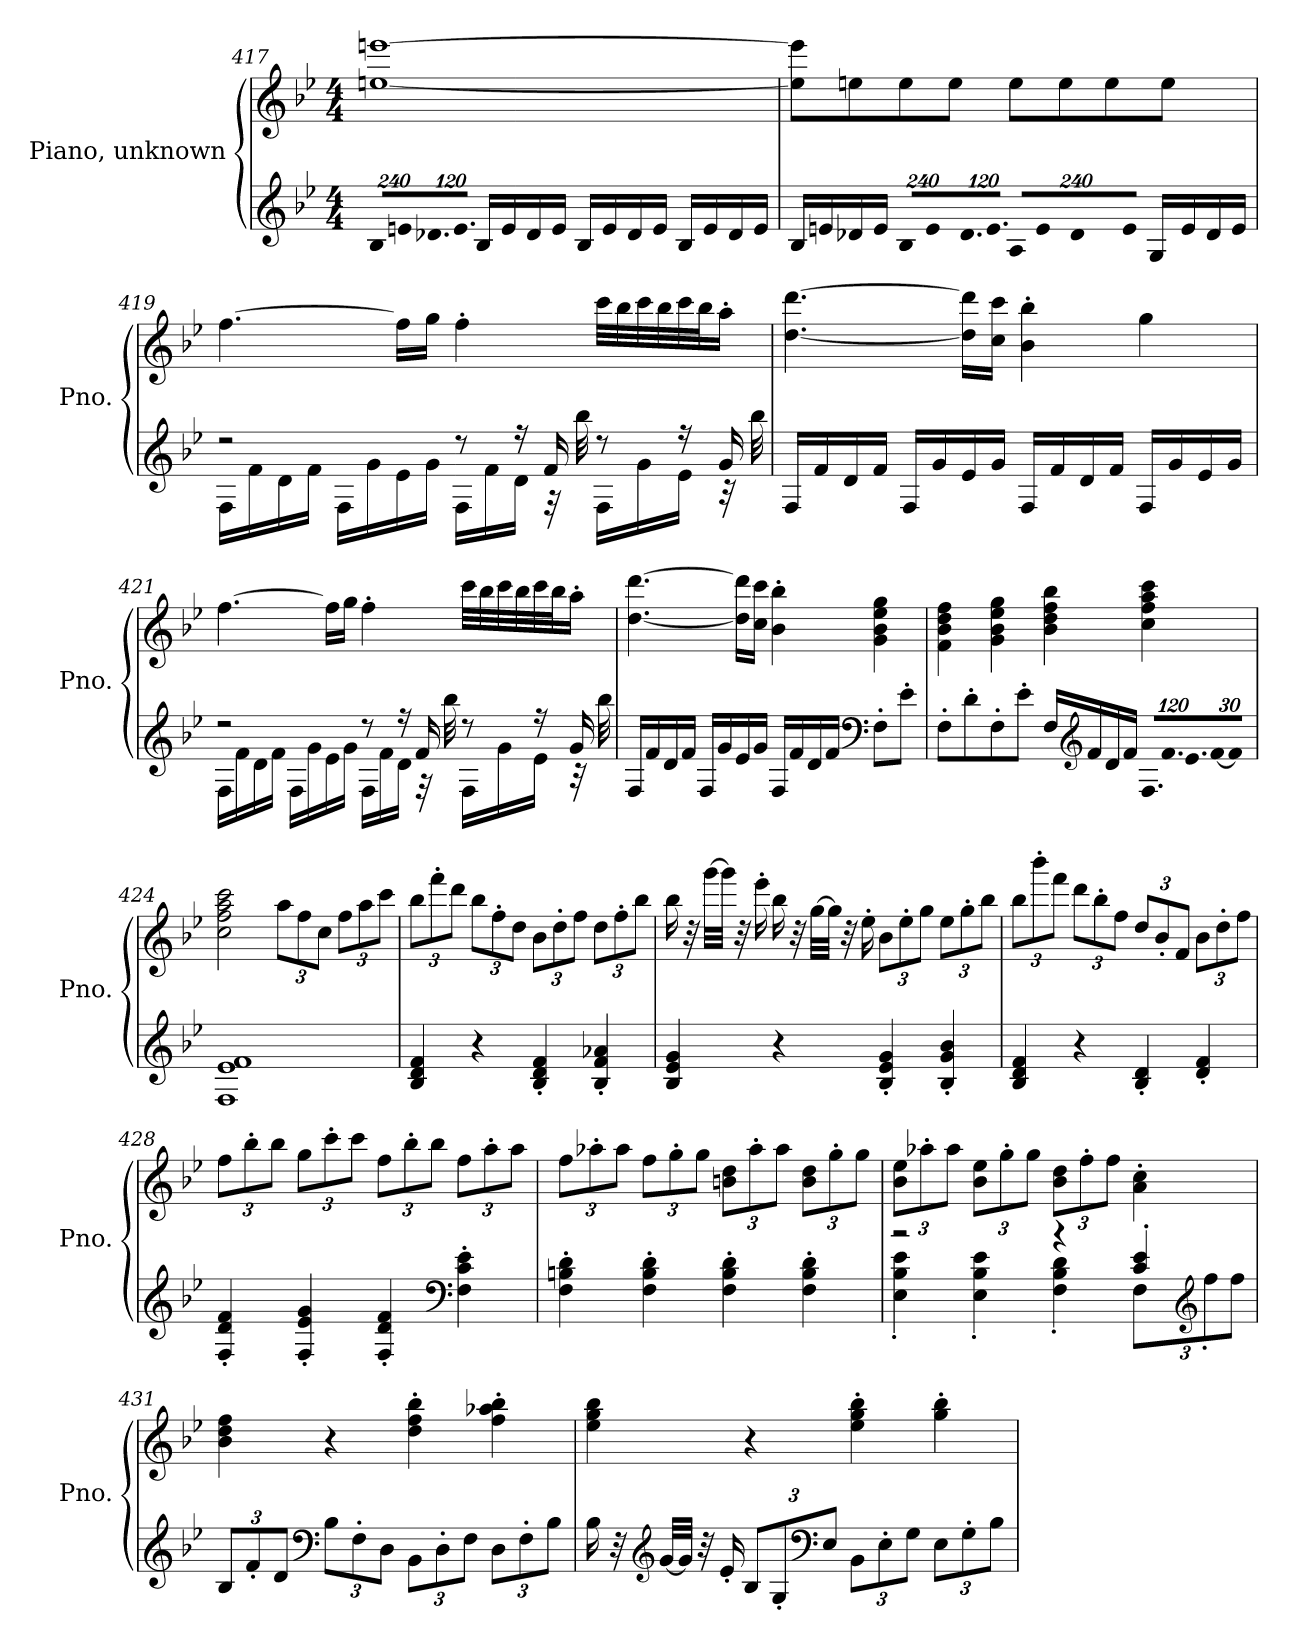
**kern	**kern
*part1	*part1
*staff2	*staff1
*I"Piano, unknown	*
*I'Pno.	*
*clefG2	*clefG2
*k[b-e-]	*k[b-e-]
*M4/4	*M4/4
*Xbrackettup	*
=417	=417
!LO:N:vis=16	!
1920%137B-/LL	[1een [1eeen
!LO:N:vis=16	!
1920%137en/	.
!LO:N:vis=32.	!
1920%103d-X/L	.
!LO:N:vis=32.	!
1920%103e/JJJ	.
16B-/LL	.
16e/	.
16d-/	.
16e/JJ	.
16B-/LL	.
16e/	.
16d-/	.
16e/JJ	.
16B-/LL	.
16e/	.
16d-/	.
16e/JJ	.
!!LO:LB:g=z
=418	=418
16B-/LL	8ee\] 8eee\]L
16en/	.
16d-X/	8een\
16e/JJ	.
!LO:N:vis=16	!
1920%137B-/LL	8ee\
!LO:N:vis=16	!
1920%137e/	.
.	8ee\J
!LO:N:vis=32.	!
1920%103d-/L	.
!LO:N:vis=32.	!
1920%103e/JJJ	.
!LO:N:vis=16	!
1920%137A/LL	8ee\L
!LO:N:vis=16	!
1920%137e/	.
.	8ee\
!LO:N:vis=32	!
640%23d-/K	.
!LO:N:vis=16	!
1920%137e/JJ	.
16G/LL	8ee\
16e/	.
16d-/	8ee\J
16e/JJ	.
=419	=419
*^	*
2r	16F\LL	[4.ff\
.	16f\	.
.	16d\	.
.	16f\JJ	.
.	16F\LL	.
.	16g\	.
.	16e-\	16ff\LL]
.	16g\JJ	16gg\JJ
8r	16F\LL	4ff'\
.	16f\	.
16r	16d\JJ	.
16f/	32r	.
.	32bb-\	.
8r	16F\LL	32ccc\LLL
.	.	32bb-\
.	16g\	32ccc\
.	.	32bb-\
16r	16e-\JJ	32ccc\
.	.	32bb-\J
16g/	32r	16aa'\JJ
.	32bb-\	.
*v	*v	*
!!LO:LB:g=z
=420	=420
16F/LL	[4.dd\ [4.ddd\
16f/	.
16d/	.
16f/JJ	.
16F/LL	.
16g/	.
16e-/	16dd\] 16ddd\]LL
16g/JJ	16cc\ 16ccc\JJ
16F/LL	4b-\' 4bb-\'
16f/	.
16d/	.
16f/JJ	.
16F/LL	4gg\
16g/	.
16e-/	.
16g/JJ	.
=421	=421
*^	*
2r	16F\LL	[4.ff\
.	16f\	.
.	16d\	.
.	16f\JJ	.
.	16F\LL	.
.	16g\	.
.	16e-\	16ff\LL]
.	16g\JJ	16gg\JJ
8r	16F\LL	4ff'\
.	16f\	.
16r	16d\JJ	.
16f/	32r	.
.	32bb-\	.
8r	16F\LL	32ccc\LLL
.	.	32bb-\
.	16g\	32ccc\
.	.	32bb-\
16r	16e-\JJ	32ccc\
.	.	32bb-\J
16g/	32r	16aa'\JJ
.	32bb-\	.
*v	*v	*
!!LO:LB:g=z
=422	=422
16F/LL	[4.dd\ [4.ddd\
16f/	.
16d/	.
16f/JJ	.
16F/LL	.
16g/	.
16e-/	16dd\] 16ddd\]LL
16g/JJ	16cc\ 16ccc\JJ
16F/LL	4b-\' 4bb-\'
16f/	.
16d/	.
16f/JJ	.
*clefF4	*
8F'\L	4g\ 4b-\ 4ee-\ 4gg\
8e-'\J	.
=423	=423
8F'\L	4f\ 4b-\ 4dd\ 4ff\
8d'\	.
8F'\	4g\ 4b-\ 4ee-\ 4gg\
8e-'\J	.
16F/LL	4b-\ 4dd\ 4ff\ 4bb-\
*clefG2	*
16f/	.
16d/	.
16f/JJ	.
!LO:N:vis=32.	!
1920%103F/LLL	4cc\ 4ff\ 4aa\ 4ccc\
!LO:N:vis=32.	!
1920%103f/	.
!LO:N:vis=32.	!
1920%103e-/	.
!LO:N:vis=64	!
[960%17f/JK	.
!LO:N:vis=16	!
1920%137f/JJ]	.
=424	=424
1F 1e- 1f	2cc\ 2ff\ 2aa\ 2ccc\
*	*Xbrackettup
.	12aa\L
.	12ff\
.	12cc\J
.	12ff\L
.	12aa\
.	12ccc\J
!!LO:LB:g=z
=425	=425
4B-/ 4d/ 4f/	12bb-\L
.	12fff'\
.	12ddd\J
4r	12bb-\L
.	12ff'\
.	12dd\J
4B-/' 4d/' 4f/'	12b-\L
.	12dd'\
.	12ff\J
4B-/' 4f/' 4a-X/'	12dd\L
.	12ff'\
.	12bb-\J
=426	=426
4B-/ 4e-/ 4g/	16bb-\
.	32r
.	[32ggg\LLL
.	32ggg\JJJ]
.	32r
.	16eee-'\
4r	16bb-\
.	32r
.	[32gg\LLL
.	32gg\JJJ]
.	32r
.	16ee-'\
4B-/' 4e-/' 4g/'	12b-\L
.	12ee-'\
.	12gg\J
4B-/' 4g/' 4b-/'	12ee-\L
.	12gg'\
.	12bb-\J
!!LO:PB:g=z
=427	=427
4B-/ 4d/ 4f/	12bb-\L
.	12bbb-'\
.	12fff\J
4r	12ddd\L
.	12bb-'\
.	12ff\J
4B-/' 4d/'	12dd/L
.	12b-'/
.	12f/J
4d/' 4f/'	12b-\L
.	12dd'\
.	12ff\J
=428	=428
4F/' 4d/' 4f/'	12ff\L
.	12bb-'\
.	12bb-\J
4F/' 4e-/' 4g/'	12gg\L
.	12ccc'\
.	12ccc\J
4F/' 4d/' 4f/'	12ff\L
.	12bb-'\
.	12bb-\J
*clefF4	*
4F\' 4c\' 4e-\'	12ff\L
.	12aa'\
.	12aa\J
=429	=429
4F\' 4Bn\' 4d\'	12ff\L
.	12aa-X'\
.	12aa-\J
4F\' 4B\' 4d\'	12ff\L
.	12gg'\
.	12gg\J
4F\' 4B\' 4d\'	12bn\ 12dd\L
.	12aa-'\
.	12aa-\J
4F\' 4B\' 4d\'	12b\ 12dd\L
.	12gg'\
.	12gg\J
!!LO:LB:g=z
=430	=430
*^	*
2r	4E-\' 4B-\' 4e-\'	12b-\ 12ee-\L
.	.	12aa-X'\
.	.	12aa-\J
.	4E-\' 4B-\' 4e-\'	12b-\ 12ee-\L
.	.	12gg'\
.	.	12gg\J
4r	4F\' 4B-\' 4d\'	12b-\ 12dd\L
.	.	12ff'\
.	.	12ff\J
4c/' 4e-/'	12F\L	4a\' 4cc\'
*clefG2	*	*
.	12ff'\	.
.	12ff\J	.
*v	*v	*
=431	=431
12B-/L	4b-\ 4dd\ 4ff\
12f'/	.
12d/J	.
*clefF4	*
12B-\L	4r
12F'\	.
12D\J	.
12BB-\L	4dd\' 4ff\' 4bb-\'
12D'\	.
12F\J	.
12D\L	4ff\' 4aa-X\' 4bb-\'
12F'\	.
12B-\J	.
!!LO:LB:g=z
=432	=432
16B-\	4ee-\ 4gg\ 4bb-\
32r	.
*clefG2	*
[32g/LLL	.
32g/JJJ]	.
32r	.
16e-'/	.
12B-/L	4r
12G'/	.
*clefF4	*
12E-/J	.
12BB-\L	4ee-\' 4gg\' 4bb-\'
12E-'\	.
12G\J	.
12E-\L	4gg\' 4bb-\'
12G'\	.
12B-\J	.
=	=
*-	*-
